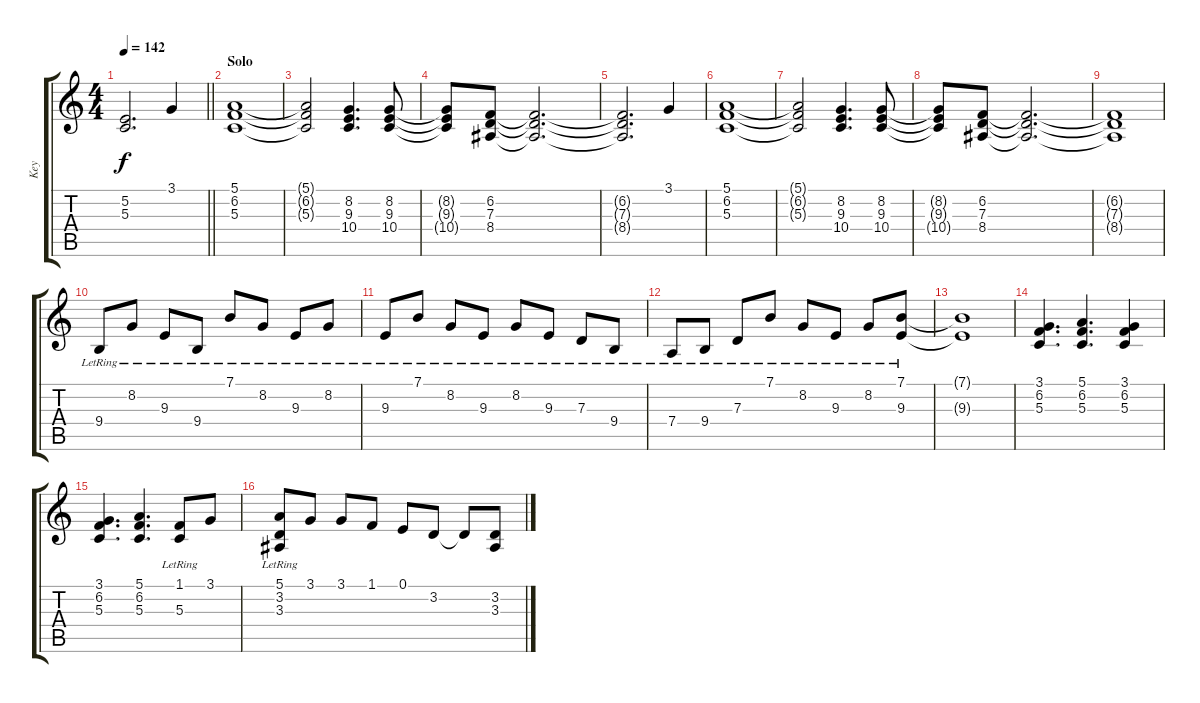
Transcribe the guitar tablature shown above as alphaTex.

\track ("Key" "Key") {instrument electricgrandpiano}
\staff {score tabs}
\tuning (E4 B3 G3 D3 A2 E2) {hide}
\ts (4 4)
\tempo 142
\clef g2
\barLineRight lightlight
\ks c
(5.2 5.3).2{d dy f} 3.1.4 |
\section ("" "Solo")
(5.1 6.2 5.3).1 |
(5.1{t} 6.2{t} 5.3{t}).2 (8.2 9.3 10.4).4{d} (8.2 9.3 10.4).8 |
(8.2{t} 9.3{t} 10.4{t}).8 (6.2 7.3 8.4).8 (6.2{t} 7.3{t} 8.4{t}).2{d} |
(6.2{t} 7.3{t} 8.4{t}).2{d} 3.1.4 |
(5.1 6.2 5.3).1 |
(5.1{t} 6.2{t} 5.3{t}).2 (8.2 9.3 10.4).4{d} (8.2 9.3 10.4).8 |
(8.2{t} 9.3{t} 10.4{t}).8 (6.2 7.3 8.4).8 (6.2{t} 7.3{t} 8.4{t}).2{d} |
(6.2{t} 7.3{t} 8.4{t}).1 |
9.4{lr}.8{volume 10 balance 7 instrument electricguitarmuted} 8.2{lr}.8 9.3{lr}.8 9.4{lr}.8 7.1{lr}.8 8.2{lr}.8 9.3{lr}.8 8.2{lr}.8 |
9.3{lr}.8 7.1{lr}.8 8.2{lr}.8 9.3{lr}.8 8.2{lr}.8 9.3{lr}.8 7.3{lr}.8 9.4{lr}.8 |
7.4{lr}.8 9.4{lr}.8 7.3{lr}.8 7.1{lr}.8 8.2{lr}.8 9.3{lr}.8 8.2{lr}.8 (7.1{lr} 9.3).8 |
(7.1{t} 9.3{t}).1 |
(3.1 6.2 5.3).4{d volume 15 balance 7 instrument electricgrandpiano} (5.1 6.2 5.3).4{d} (3.1 6.2 5.3).4 |
(3.1 6.2 5.3).4{d} (5.1 6.2 5.3).4{d} (1.1 5.3{lr}).8 3.1.8 |
(5.1 3.2{lr} 3.3{lr}).8 3.1.8 3.1.8 1.1.8 0.1.8 3.2.8 3.2{t}.8 (3.2 3.3).8
